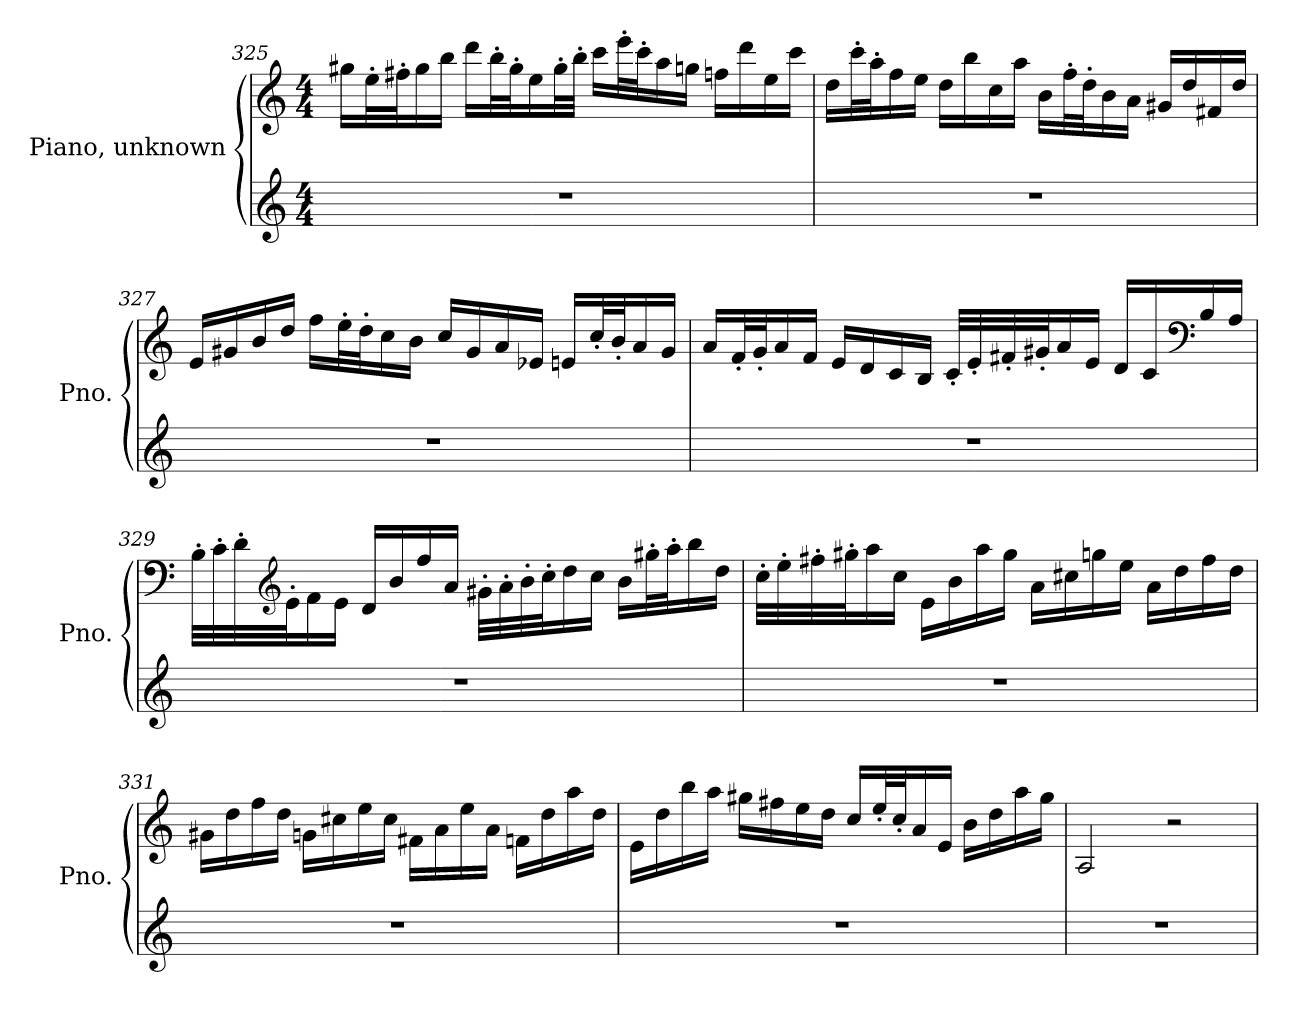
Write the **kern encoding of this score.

**kern	**kern
*part1	*part1
*staff2	*staff1
*I"Piano, unknown	*
*I'Pno.	*
!!LO:LB:g=z
*clefG2	*clefG2
*k[]	*k[]
*M4/4	*M4/4
=325	=325
1r	16gg#X\LL
.	32ee'\L
.	32ff#X'\J
.	16gg#\
.	16bb\JJ
.	16ddd\LL
.	32bb'\L
.	32gg#'\J
.	16ee\
.	32gg#'\L
.	32bb'\JJJ
.	16ccc\LL
.	32eee'\L
.	32ccc'\J
.	16aa\
.	16ggn\JJ
.	16ffn\LL
.	16ddd\
.	16ee\
.	16ccc\JJ
=326	=326
1r	16dd\LL
.	32ccc'\L
.	32aa'\J
.	16ff\
.	16ee\JJ
.	16dd\LL
.	16bb\
.	16cc\
.	16aa\JJ
.	16b\LL
.	32ff'\L
.	32dd'\J
.	16b\
.	16a\JJ
.	16g#X/LL
.	16dd/
.	16f#X/
.	16dd/JJ
!!LO:LB:g=z
=327	=327
1r	16e/LL
.	16g#X/
.	16b/
.	16dd/JJ
.	16ff\LL
.	32ee'\L
.	32dd'\J
.	16cc\
.	16b\JJ
.	16cc/LL
.	16g#/
.	16a/
.	16e-X/JJ
.	16en/LL
.	32cc'/L
.	32b'/J
.	16a/
.	16g#/JJ
=328	=328
1r	16a/LL
.	32f'/L
.	32g'/J
.	16a/
.	16f/JJ
.	16e/LL
.	16d/
.	16c/
.	16B/JJ
.	32c'/LLL
.	32e'/
.	32f#X'/
.	32g#X'/J
.	16a/
.	16e/JJ
.	16d/LL
.	16c/
*	*clefF4
.	16B/
.	16A/JJ
!!LO:LB:g=z
=329	=329
1r	32B'\LLL
.	32c'\
.	32d'\
*	*clefG2
.	32e'\J
.	16f\
.	16e\JJ
.	16d/LL
.	16b/
.	16ff/
.	16a/JJ
.	32g#X'\LLL
.	32a'\
.	32b'\
.	32cc'\J
.	16dd\
.	16cc\JJ
.	16b\LL
.	32gg#X'\L
.	32aa'\J
.	16bb\
.	16dd\JJ
=330	=330
1r	32cc'\LLL
.	32ee'\
.	32ff#X'\
.	32gg#X'\J
.	16aa\
.	16cc\JJ
.	16e\LL
.	16b\
.	16aa\
.	16gg#\JJ
.	16a\LL
.	16cc#X\
.	16ggn\
.	16ee\JJ
.	16a\LL
.	16dd\
.	16ff#\
.	16dd\JJ
!!LO:LB:g=z
=331	=331
1r	16g#X\LL
.	16dd\
.	16ff\
.	16dd\JJ
.	16gn\LL
.	16cc#X\
.	16ee\
.	16cc#\JJ
.	16f#X\LL
.	16a\
.	16ee\
.	16a\JJ
.	16fn\LL
.	16dd\
.	16aa\
.	16dd\JJ
=332	=332
1r	16e\LL
.	16dd\
.	16bb\
.	16aa\JJ
.	16gg#X\LL
.	16ff#X\
.	16ee\
.	16dd\JJ
.	16cc/LL
.	32ee'/L
.	32cc'/J
.	16a/
.	16e/JJ
.	16b\LL
.	16dd\
.	16aa\
.	16gg#\JJ
=333	=333
1r	2A/
.	2r
=	=
*-	*-
